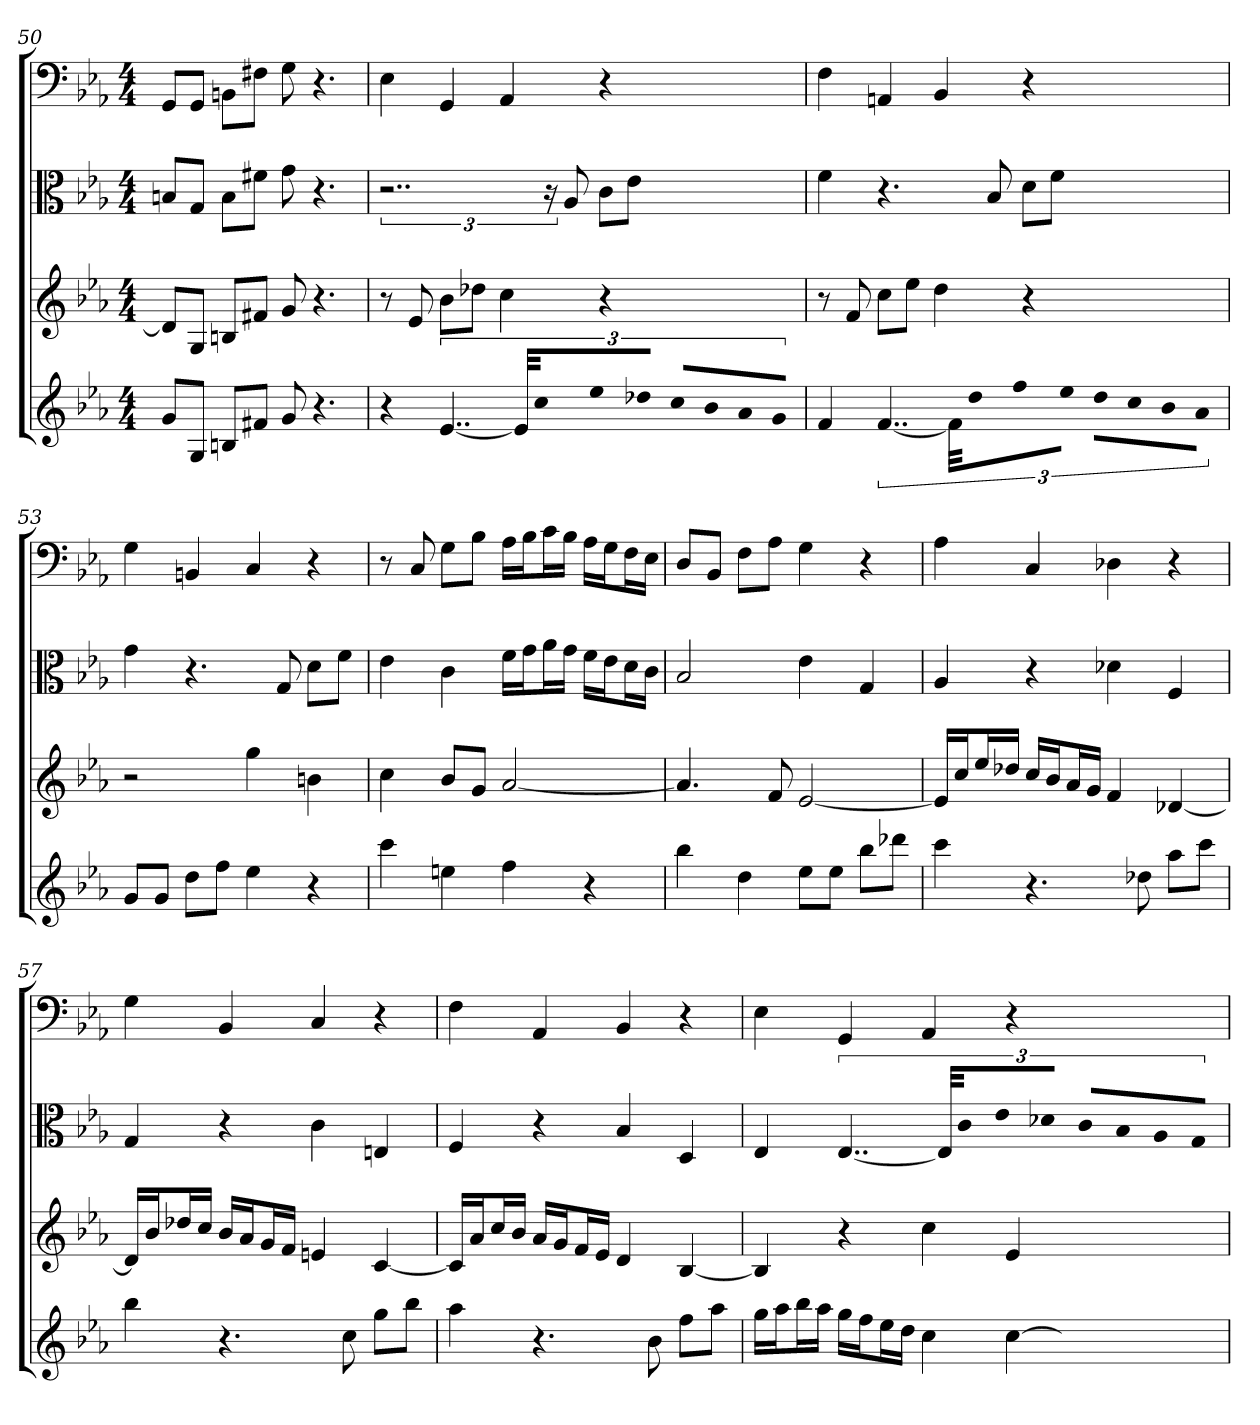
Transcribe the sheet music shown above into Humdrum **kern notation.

**kern	**kern	**kern	**kern
*part4	*part3	*part2	*part1
*staff4	*staff3	*staff2	*staff1
*	*	*clefC3	*clefF4
*k[b-e-a-]	*k[b-e-a-]	*k[b-e-a-]	*k[b-e-a-]
*E-:	*E-:	*E-:	*E-:
*M4/4	*M4/4	*M4/4	*M4/4
=50	=50	=50	=50
8gL	8dL]	8Bn/L	8GG/L
8GJ	8GJ	8G/J	8GG/J
8BnL	8BnL	8B\L	8BBn\L
8f#XJ	8f#XJ	8f#X\J	8F#X\J
8g	8g	8g	8G
4.r	4.r	4.r	4.r
=51	=51	=51	=51
4r	8r	3..r	4E-
.	8e-	.	.
[6..e-	8b-L	.	4GG
.	8dd-XJ	.	.
.	4cc	.	4AA-
48e-KLL]	.	.	.
16ccJ	.	.	.
.	.	24r	.
16ee-L	.	8A-	.
16dd-XJJ	.	.	.
16ccLL	4r	8c\L	4r
16b-J	.	.	.
16a-L	.	8e-\J	.
16gJJ	.	.	.
=52	=52	=52	=52
4f	8r	4f	4F
.	8f	.	.
[6..f	8ccL	4.r	4AAn
.	8ee-J	.	.
.	4dd	.	4BB-
48fKLL]	.	.	.
16ddJ	.	.	.
16ffL	.	8B-	.
16ee-JJ	.	.	.
16ddLL	4r	8d\L	4r
16ccJ	.	.	.
16b-L	.	8f\J	.
16a-JJ	.	.	.
=53	=53	=53	=53
8gL	2r	4g	4G
8gJ	.	.	.
8ddL	.	4.r	4BBn
8ffJ	.	.	.
4ee-	4gg	.	4C
.	.	8G	.
4r	4bn	8d\L	4r
.	.	8f\J	.
=54	=54	=54	=54
4ccc	4cc	4e-	8r
.	.	.	8C
4een	8b-L	4c	8G\L
.	8gJ	.	8B-\J
4ff	[2a-	16f\LL	16A-\LL
.	.	16g\J	16B-\J
.	.	16a-\L	16c\L
.	.	16g\JJ	16B-\JJ
4r	.	16f\LL	16A-\LL
.	.	16e-\J	16G\J
.	.	16d\L	16F\L
.	.	16c\JJ	16E-\JJ
=55	=55	=55	=55
4bb-	4.a-]	2B-	8D/L
.	.	.	8BB-/J
4dd	.	.	8F\L
.	8f	.	8A-\J
8ee-L	[2e-	4e-	4G
8ee-J	.	.	.
8bb-L	.	4G	4r
8ddd-XJ	.	.	.
=56	=56	=56	=56
4ccc	16e-LL]	4A-	4A-
.	16ccJ	.	.
.	16ee-L	.	.
.	16dd-XJJ	.	.
4.r	16ccLL	4r	4C
.	16b-J	.	.
.	16a-L	.	.
.	16gJJ	.	.
.	4f	4d-X	4D-X
8dd-X	.	.	.
8aa-L	[4d-X	4F	4r
8cccJ	.	.	.
=57	=57	=57	=57
4bb-	16d-LL]	4G	4G
.	16b-J	.	.
.	16dd-XL	.	.
.	16ccJJ	.	.
4.r	16b-LL	4r	4BB-
.	16a-J	.	.
.	16gL	.	.
.	16fJJ	.	.
.	4en	4c	4C
8cc	.	.	.
8ggL	[4c	4En	4r
8bb-J	.	.	.
=58	=58	=58	=58
4aa-	16cLL]	4F	4F
.	16a-J	.	.
.	16ccL	.	.
.	16b-JJ	.	.
4.r	16a-LL	4r	4AA-
.	16gJ	.	.
.	16fL	.	.
.	16e-JJ	.	.
.	4d	4B-	4BB-
8b-	.	.	.
8ffL	[4B-	4D	4r
8aa-J	.	.	.
=59	=59	=59	=59
16ggLL	4B-]	4E-	4E-
16aa-J	.	.	.
16bb-L	.	.	.
16aa-JJ	.	.	.
16ggLL	4r	[6..E-	4GG
16ffJ	.	.	.
16ee-L	.	.	.
16ddJJ	.	.	.
4cc	4cc	.	4AA-
.	.	48E-/KLL]	.
.	.	16c/J	.
.	.	16e-/L	.
.	.	16d-X/JJ	.
[4cc	4e-	16c/LL	4r
.	.	16B-/J	.
.	.	16A-/L	.
.	.	16G/JJ	.
=	=	=	=
*-	*-	*-	*-
